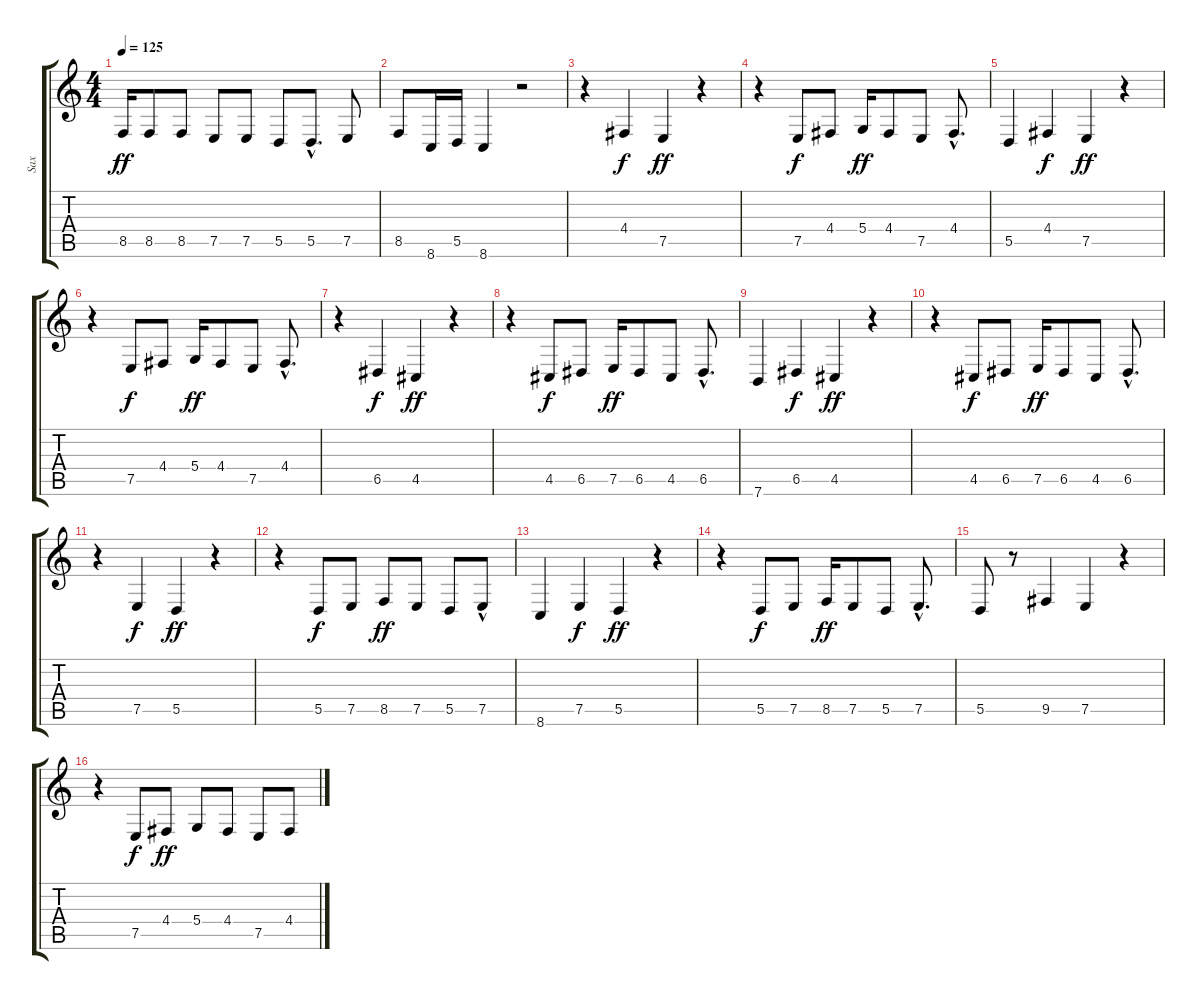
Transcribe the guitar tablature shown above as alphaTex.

\track ("Sax" "Sax") {instrument tenorsax}
\staff {score tabs}
\tuning (E4 B3 G3 D3 A2 E2) {hide}
\ts (4 4)
\tempo 125
\clef g2
\ks c
8.5.16{dy ff} 8.5.8 8.5.8 7.5.8 7.5.8 5.5.8 5.5{hac}.8{d} 7.5.8 |
8.5.8 8.6.16 5.5.16 8.6.4 r.2 |
r.4 4.4.4{dy f} 7.5.4{dy ff} r.4 |
r.4 7.5.8{dy f} 4.4.8 5.4.16{dy ff} 4.4.8 7.5.8 4.4{hac}.8{d} |
5.5.4 4.4.4{dy f} 7.5.4{dy ff} r.4 |
r.4 7.5.8{dy f} 4.4.8 5.4.16{dy ff} 4.4.8 7.5.8 4.4{hac}.8{d} |
r.4 6.5.4{dy f} 4.5.4{dy ff} r.4 |
r.4 4.5.8{dy f} 6.5.8 7.5.16{dy ff} 6.5.8 4.5.8 6.5{hac}.8{d} |
7.6.4 6.5.4{dy f} 4.5.4{dy ff} r.4 |
r.4 4.5.8{dy f} 6.5.8 7.5.16{dy ff} 6.5.8 4.5.8 6.5{hac}.8{d} |
r.4 7.5.4{dy f} 5.5.4{dy ff} r.4 |
r.4 5.5.8{dy f} 7.5.8 8.5.8{dy ff} 7.5.8 5.5.8 7.5{hac}.8 |
8.6.4 7.5.4{dy f} 5.5.4{dy ff} r.4 |
r.4 5.5.8{dy f} 7.5.8 8.5.16{dy ff} 7.5.8 5.5.8 7.5{hac}.8{d} |
5.5.8 r.8 9.5.4 7.5.4 r.4 |
r.4 7.5.8{dy f} 4.4.8{dy ff} 5.4.8 4.4.8 7.5.8 4.4.8
